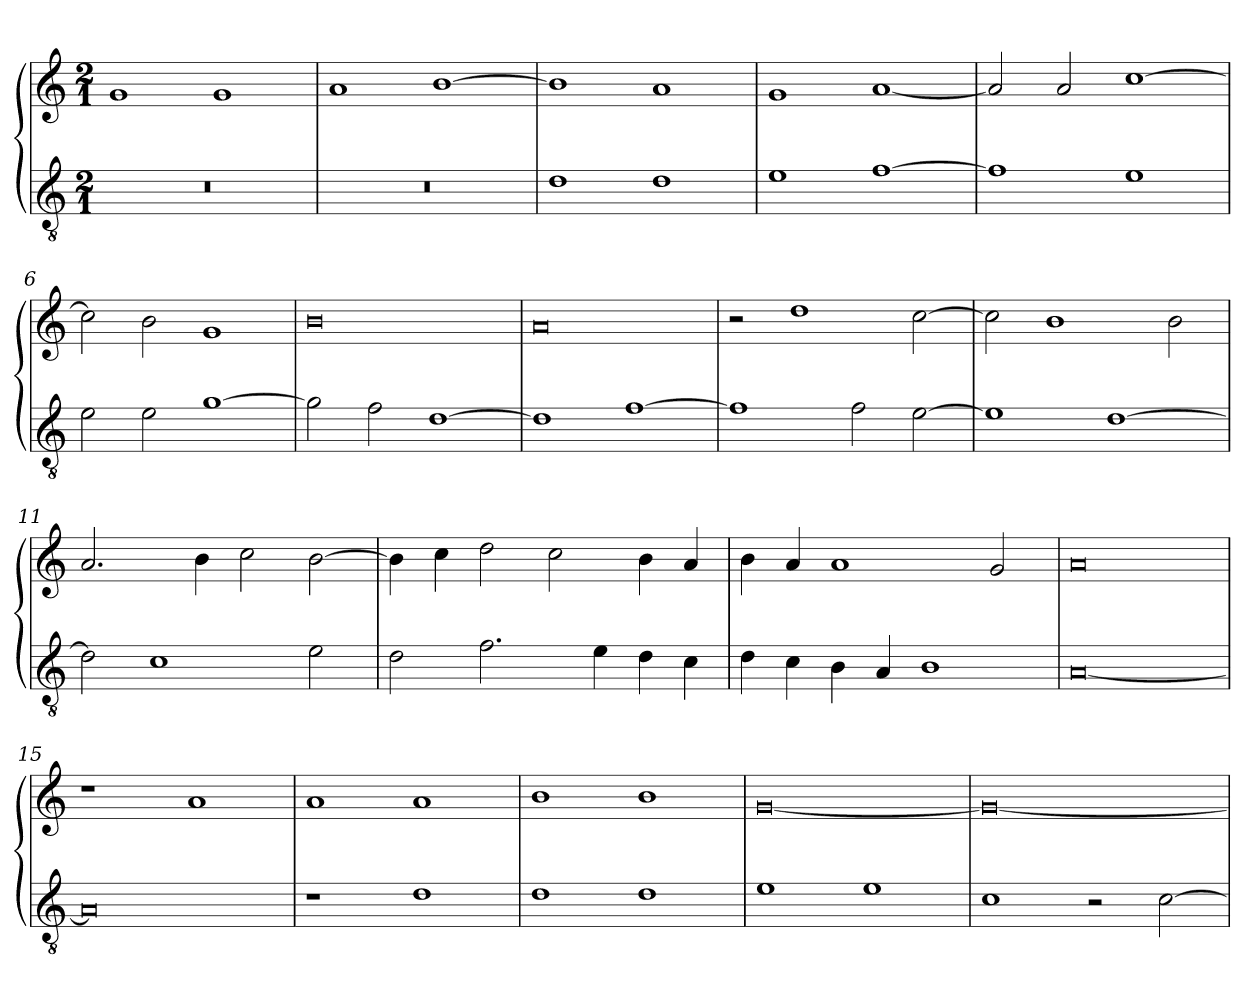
**kern	**kern
*part2	*part1
*staff2	*staff1
*clefGv2	*clefG2
*k[]	*k[]
*M2/1	*M2/1
=1	=1
0r	1g
.	1g
=2	=2
0r	1a
.	[1b
=3	=3
1d	1b]
1d	1a
=4	=4
1e	1g
[1f	[1a
=5	=5
1f]	2a]
.	2a
1e	[1cc
=6	=6
2e	2cc]
2e	2b
[1g	1g
=7	=7
2g]	0b
2f	.
[1d	.
=8	=8
1d]	0a
[1f	.
=9	=9
1f]	2r
.	1dd
2f	.
[2e	[2cc
=10	=10
1e]	2cc]
.	1b
[1d	.
.	2b
=11	=11
2d]	2.a
1c	.
.	4b
.	2cc
2e	[2b
=12	=12
2d	4b]
.	4cc
2.f	2dd
.	2cc
4e	.
4d	4b
4c	4a
=13	=13
4d	4b
4c	4a
4B	1a
4A	.
1B	.
.	2g
=14	=14
[0A	0a
=15	=15
0A]	1r
.	1a
=16	=16
1r	1a
1d	1a
=17	=17
1d	1b
1d	1b
=18	=18
1e	[0g
1e	.
=19	=19
1c	0g_
2r	.
[2c	.
=	=
*-	*-
